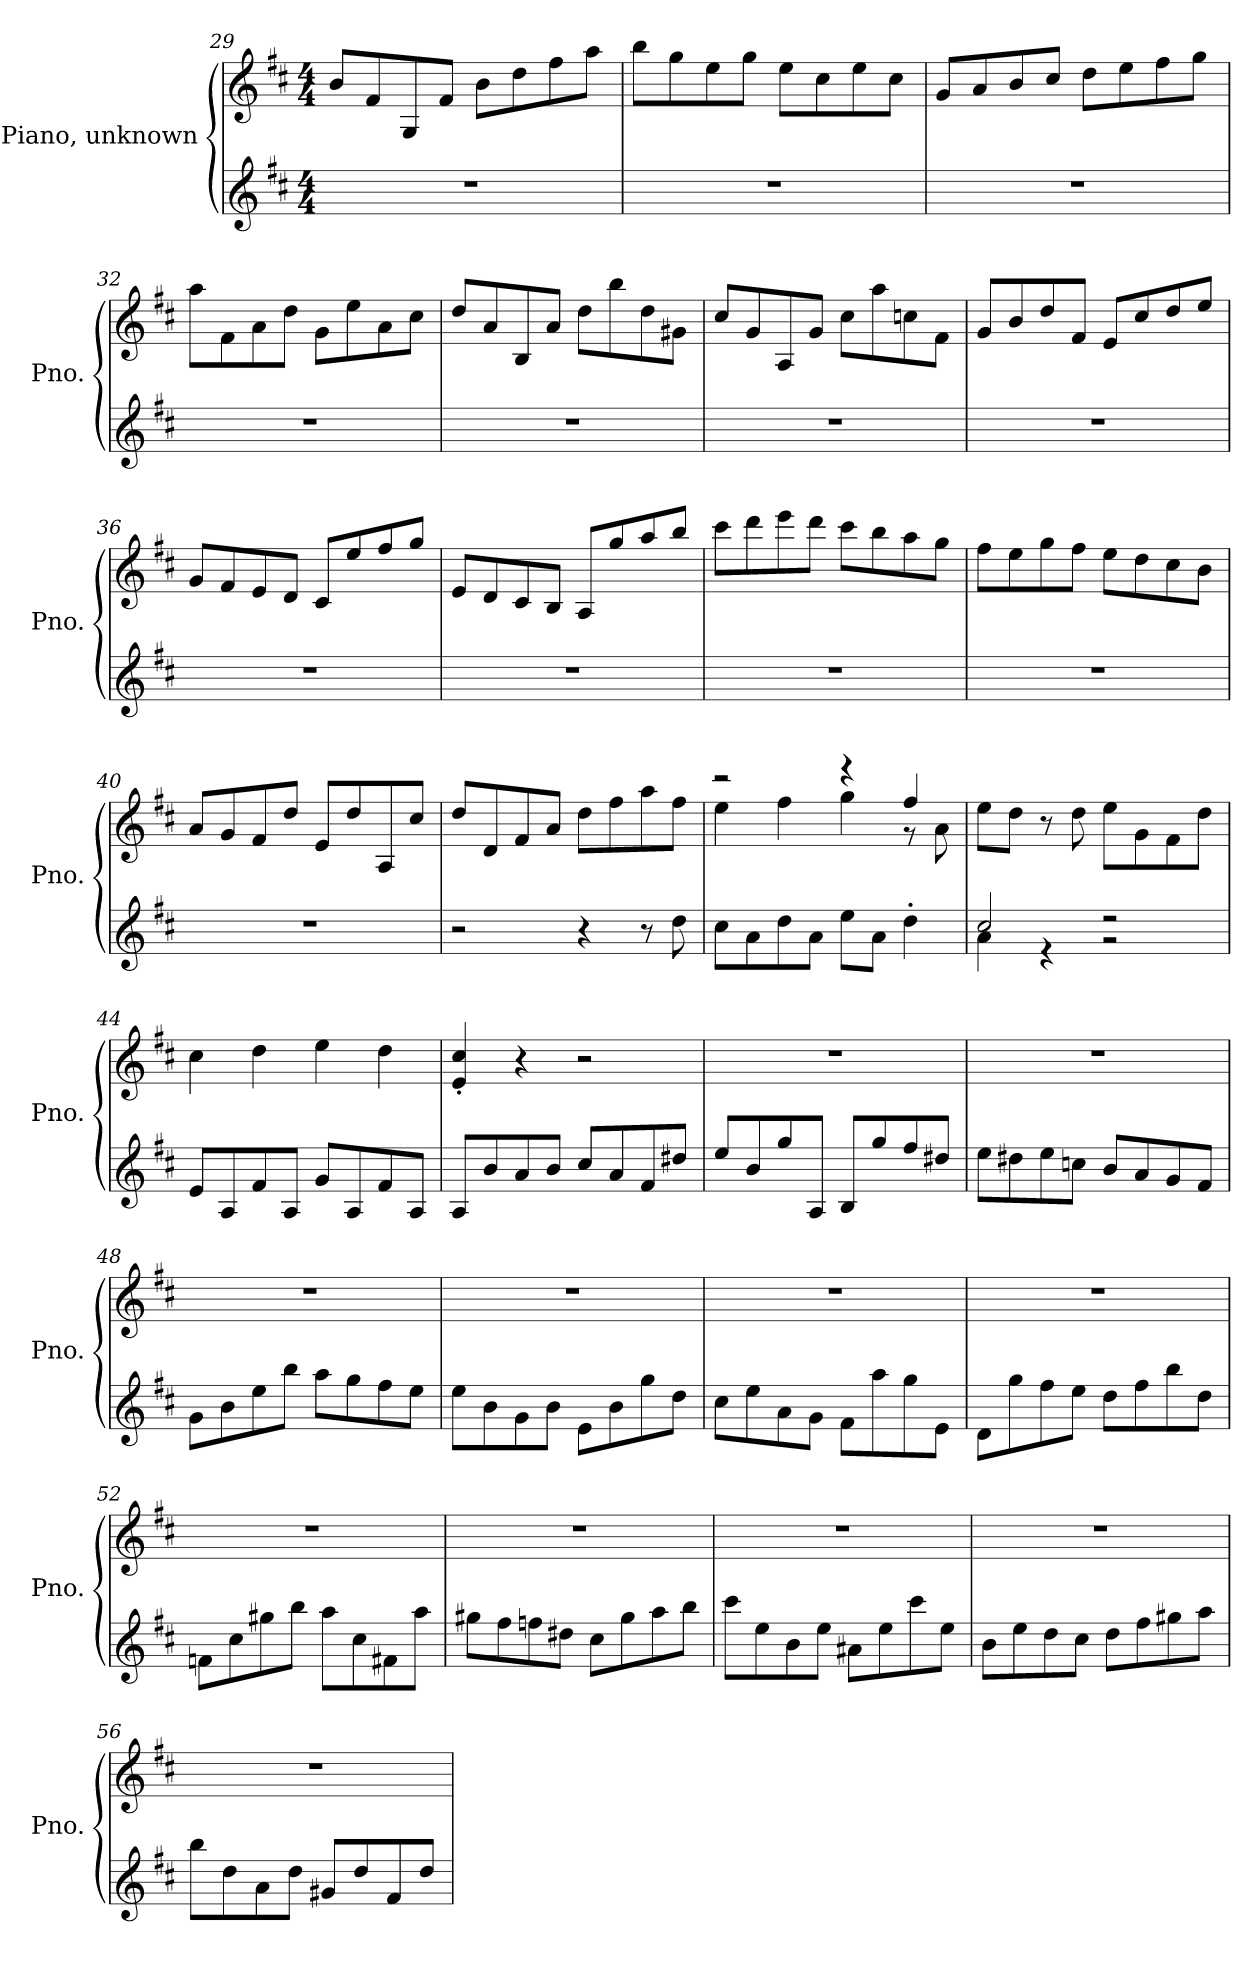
**kern	**kern
*part1	*part1
*staff2	*staff1
*I"Piano, unknown	*
*I'Pno.	*
*clefG2	*clefG2
*k[f#c#]	*k[f#c#]
*M4/4	*M4/4
=29	=29
1r	8b/L
.	8f#/
.	8G/
.	8f#/J
.	8b\L
.	8dd\
.	8ff#\
.	8aa\J
!!LO:PB:g=z
=30	=30
1r	8bb\L
.	8gg\
.	8ee\
.	8gg\J
.	8ee\L
.	8cc#\
.	8ee\
.	8cc#\J
=31	=31
1r	8g/L
.	8a/
.	8b/
.	8cc#/J
.	8dd\L
.	8ee\
.	8ff#\
.	8gg\J
=32	=32
1r	8aa\L
.	8f#\
.	8a\
.	8dd\J
.	8g\L
.	8ee\
.	8a\
.	8cc#\J
=33	=33
1r	8dd/L
.	8a/
.	8B/
.	8a/J
.	8dd\L
.	8bb\
.	8dd\
.	8g#X\J
=34	=34
1r	8cc#/L
.	8g/
.	8A/
.	8g/J
.	8cc#\L
.	8aa\
.	8ccn\
.	8f#\J
!!LO:LB:g=z
=35	=35
1r	8g/L
.	8b/
.	8dd/
.	8f#/J
.	8e/L
.	8cc#/
.	8dd/
.	8ee/J
=36	=36
1r	8g/L
.	8f#/
.	8e/
.	8d/J
.	8c#/L
.	8ee/
.	8ff#/
.	8gg/J
=37	=37
1r	8e/L
.	8d/
.	8c#/
.	8B/J
.	8A/L
.	8gg/
.	8aa/
.	8bb/J
=38	=38
1r	8ccc#\L
.	8ddd\
.	8eee\
.	8ddd\J
.	8ccc#\L
.	8bb\
.	8aa\
.	8gg\J
!!LO:LB:g=z
=39	=39
1r	8ff#\L
.	8ee\
.	8gg\
.	8ff#\J
.	8ee\L
.	8dd\
.	8cc#\
.	8b\J
=40	=40
1r	8a/L
.	8g/
.	8f#/
.	8dd/J
.	8e/L
.	8dd/
.	8A/
.	8cc#/J
=41	=41
2r	8dd/L
.	8d/
.	8f#/
.	8a/J
4r	8dd\L
.	8ff#\
8r	8aa\
8dd\	8ff#\J
=42	=42
*	*^
8cc#\L	2r	4ee\
8a\	.	.
8dd\	.	4ff#\
8a\J	.	.
8ee\L	4r	4gg\
8a\J	.	.
4dd'\	4ff#/	8r
.	.	8a\
*	*v	*v
=43	=43
*^	*
2cc#/	4a\	8ee\L
.	.	8dd\J
.	4r	8r
.	.	8dd\
2r	2r	8ee\L
.	.	8g\
.	.	8f#\
.	.	8dd\J
*v	*v	*
!!LO:LB:g=z
=44	=44
8e/L	4cc#\
8A/	.
8f#/	4dd\
8A/J	.
8g/L	4ee\
8A/	.
8f#/	4dd\
8A/J	.
=45	=45
8A/L	4e/' 4cc#/'
8b/	.
8a/	4r
8b/J	.
8cc#/L	2r
8a/	.
8f#/	.
8dd#X/J	.
=46	=46
8ee/L	1r
8b/	.
8gg/	.
8A/J	.
8B/L	.
8gg/	.
8ff#/	.
8dd#X/J	.
=47	=47
8ee\L	1r
8dd#X\	.
8ee\	.
8ccn\J	.
8b/L	.
8a/	.
8g/	.
8f#/J	.
!!LO:LB:g=z
=48	=48
8g\L	1r
8b\	.
8ee\	.
8bb\J	.
8aa\L	.
8gg\	.
8ff#\	.
8ee\J	.
=49	=49
8ee\L	1r
8b\	.
8g\	.
8b\J	.
8e\L	.
8b\	.
8gg\	.
8dd\J	.
=50	=50
8cc#\L	1r
8ee\	.
8a\	.
8g\J	.
8f#\L	.
8aa\	.
8gg\	.
8e\J	.
=51	=51
8d\L	1r
8gg\	.
8ff#\	.
8ee\J	.
8dd\L	.
8ff#\	.
8bb\	.
8dd\J	.
=52	=52
8fn\L	1r
8cc#\	.
8gg#X\	.
8bb\J	.
8aa\L	.
8cc#\	.
8f#X\	.
8aa\J	.
!!LO:LB:g=z
=53	=53
8gg#X\L	1r
8ff#\	.
8ffn\	.
8dd#X\J	.
8cc#\L	.
8gg#\	.
8aa\	.
8bb\J	.
=54	=54
8ccc#\L	1r
8ee\	.
8b\	.
8ee\J	.
8a#X\L	.
8ee\	.
8ccc#\	.
8ee\J	.
=55	=55
8b\L	1r
8ee\	.
8dd\	.
8cc#\J	.
8dd\L	.
8ff#\	.
8gg#X\	.
8aa\J	.
=56	=56
8bb\L	1r
8dd\	.
8a\	.
8dd\J	.
8g#X/L	.
8dd/	.
8f#/	.
8dd/J	.
=	=
*-	*-
